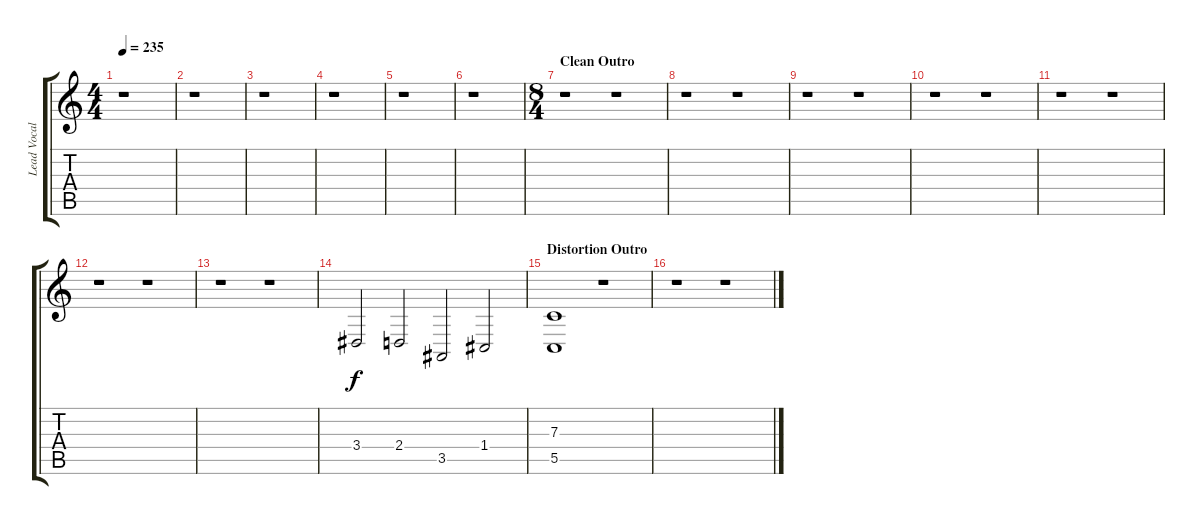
\track ("Lead Vocals (Josh)" "Lead Vocal") {instrument lead1square}
\staff {score tabs}
\tuning (D4 A3 F3 C3 G2 C2) {hide}
\ts (4 4)
\tempo 235
\clef g2
\ks c
r.1{dy f} |
r.1 |
r.1 |
r.1 |
r.1 |
r.1 |
\ts (8 4)
\section ("" "Clean Outro")
r.1 r.1 |
r.1 r.1 |
r.1 r.1 |
r.1 r.1 |
r.1 r.1 |
r.1 r.1 |
r.1 r.1 |
3.4.2{volume 10 instrument lead6voice} 2.4.2 3.5.2 1.4.2 |
\section ("" "Distortion Outro")
(7.3 5.5).1 r.1 |
r.1 r.1
